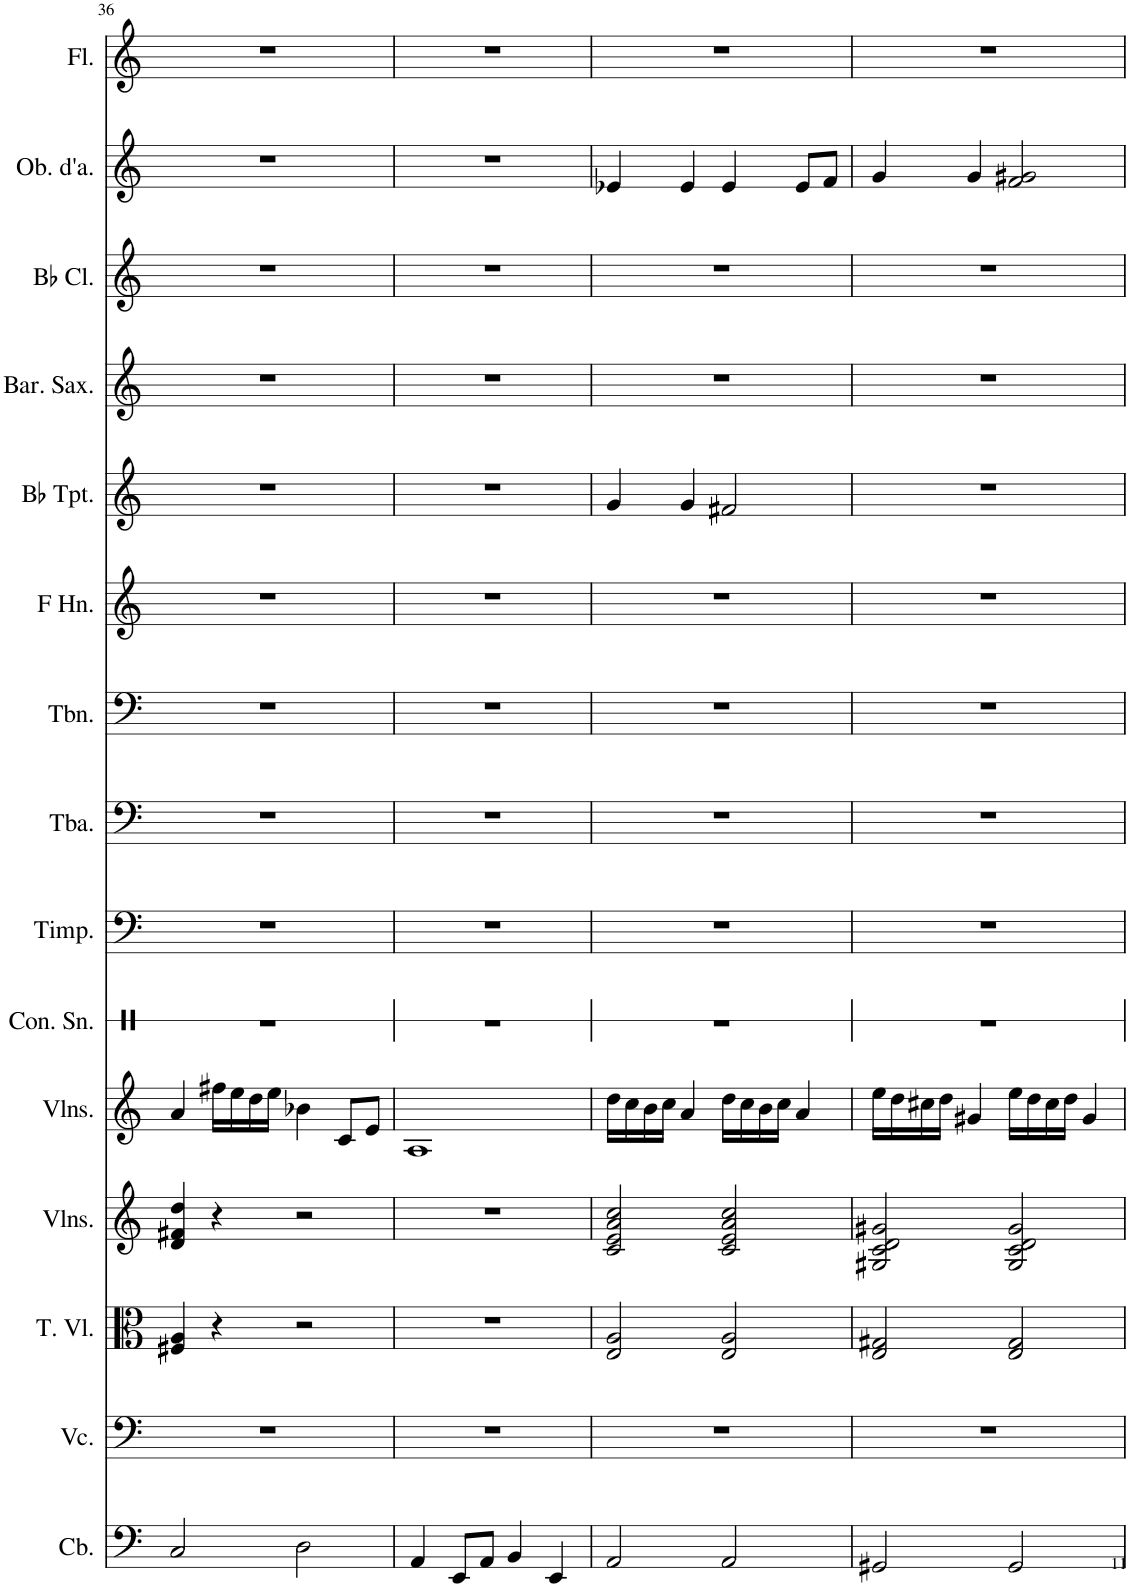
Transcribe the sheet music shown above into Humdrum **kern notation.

**kern	**kern	**kern	**kern	**kern	**kern	**kern	**kern	**kern	**kern	**kern	**kern	**kern	**kern	**kern
*part15	*part14	*part13	*part12	*part11	*part10	*part9	*part8	*part7	*part6	*part5	*part4	*part3	*part2	*part1
*staff15	*staff14	*staff13	*staff12	*staff11	*staff10	*staff9	*staff8	*staff7	*staff6	*staff5	*staff4	*staff3	*staff2	*staff1
*I"Contrabass, Cb.(15)	*I"Violoncello, Vcl.	*I"Tenor Viol, Vla.(13)	*I"Violins, Vl.II	*I"Violins, Vl.I(11)	*I"Concert Snare Drum, Perc.	*I"Timpani, Tp.(9)	*I"Tuba, Tuba(8)	*I"Trombone, Tb.(7)	*I"Horn in F, Hn.(6)	*I"Bb Trumpet, Tr.(5)	*I"Baritone Saxophone, B.Sax(4)	*I"Bb Clarinet, Cl.(3)	*I"Oboe d'amore, Ob.(2)	*I"Flute, Fl. (1)
*I'Cb.	*I'Vc.	*I'T. Vl.	*I'Vlns.	*I'Vlns.	*I'Con. Sn.	*I'Timp.	*I'Tba.	*I'Tbn.	*I'F Hn.	*I'Bb Tpt.	*I'Bar. Sax.	*I'Bb Cl.	*I'Ob. d'a.	*I'Fl.
!!LO:PB:g=z
*clefF4	*clefF4	*clefC3	*clefG2	*clefG2	*clefX	*clefF4	*clefF4	*clefF4	*clefG2	*clefG2	*clefG2	*clefG2	*clefG2	*clefG2
*Trd7c12	*	*	*	*	*	*	*	*	*Trd4c7	*Trd1c2	*Trd12c21	*Trd1c2	*Trd2c3	*
*k[]	*k[]	*k[]	*k[]	*k[]	*k[]	*k[]	*k[]	*k[]	*k[]	*k[]	*k[]	*k[]	*k[]	*k[]
*M4/4	*M4/4	*M4/4	*M4/4	*M4/4	*M4/4	*M4/4	*M4/4	*M4/4	*M4/4	*M4/4	*M4/4	*M4/4	*M4/4	*M4/4
=36	=36	=36	=36	=36	=36	=36	=36	=36	=36	=36	=36	=36	=36	=36
2C/	1r	4F#X/ 4A/	4d/ 4f#X/ 4dd/	4a/	1r	1r	1r	1r	1r	1r	1r	1r	1r	1r
.	.	4r	4r	16ff#X\LL	.	.	.	.	.	.	.	.	.	.
.	.	.	.	16ee\	.	.	.	.	.	.	.	.	.	.
.	.	.	.	16dd\	.	.	.	.	.	.	.	.	.	.
.	.	.	.	16ee\JJ	.	.	.	.	.	.	.	.	.	.
2D\	.	2r	2r	4b-X\	.	.	.	.	.	.	.	.	.	.
.	.	.	.	8c/L	.	.	.	.	.	.	.	.	.	.
.	.	.	.	8e/J	.	.	.	.	.	.	.	.	.	.
=37	=37	=37	=37	=37	=37	=37	=37	=37	=37	=37	=37	=37	=37	=37
4AA/	1r	1r	1r	1A	1r	1r	1r	1r	1r	1r	1r	1r	1r	1r
8EE/L	.	.	.	.	.	.	.	.	.	.	.	.	.	.
8AA/J	.	.	.	.	.	.	.	.	.	.	.	.	.	.
4BB/	.	.	.	.	.	.	.	.	.	.	.	.	.	.
4EE/	.	.	.	.	.	.	.	.	.	.	.	.	.	.
=38	=38	=38	=38	=38	=38	=38	=38	=38	=38	=38	=38	=38	=38	=38
2AA/	1r	2E/ 2A/	2c/ 2e/ 2a/ 2cc/	16dd\LL	1r	1r	1r	1r	1r	4g/	1r	1r	4e-X/	1r
.	.	.	.	16cc\	.	.	.	.	.	.	.	.	.	.
.	.	.	.	16b\	.	.	.	.	.	.	.	.	.	.
.	.	.	.	16cc\JJ	.	.	.	.	.	.	.	.	.	.
.	.	.	.	4a/	.	.	.	.	.	4g/	.	.	4e-/	.
2AA/	.	2E/ 2A/	2c/ 2e/ 2a/ 2cc/	16dd\LL	.	.	.	.	.	2f#X/	.	.	4e-/	.
.	.	.	.	16cc\	.	.	.	.	.	.	.	.	.	.
.	.	.	.	16b\	.	.	.	.	.	.	.	.	.	.
.	.	.	.	16cc\JJ	.	.	.	.	.	.	.	.	.	.
.	.	.	.	4a/	.	.	.	.	.	.	.	.	8e-/L	.
.	.	.	.	.	.	.	.	.	.	.	.	.	8f/J	.
=39	=39	=39	=39	=39	=39	=39	=39	=39	=39	=39	=39	=39	=39	=39
2GG#X/	1r	2E/ 2G#X/	2G#X/ 2c/ 2d/ 2g#X/	16ee\LL	1r	1r	1r	1r	1r	1r	1r	1r	4g/	1r
.	.	.	.	16dd\	.	.	.	.	.	.	.	.	.	.
.	.	.	.	16cc#X\	.	.	.	.	.	.	.	.	.	.
.	.	.	.	16dd\JJ	.	.	.	.	.	.	.	.	.	.
.	.	.	.	4g#X/	.	.	.	.	.	.	.	.	4g/	.
2GG#/	.	2E/ 2G#/	2G#/ 2c/ 2d/ 2g#/	16ee\LL	.	.	.	.	.	.	.	.	2f/ 2g#X/	.
.	.	.	.	16dd\	.	.	.	.	.	.	.	.	.	.
.	.	.	.	16cc#\	.	.	.	.	.	.	.	.	.	.
.	.	.	.	16dd\JJ	.	.	.	.	.	.	.	.	.	.
.	.	.	.	4g#/	.	.	.	.	.	.	.	.	.	.
=	=	=	=	=	=	=	=	=	=	=	=	=	=	=
*-	*-	*-	*-	*-	*-	*-	*-	*-	*-	*-	*-	*-	*-	*-
